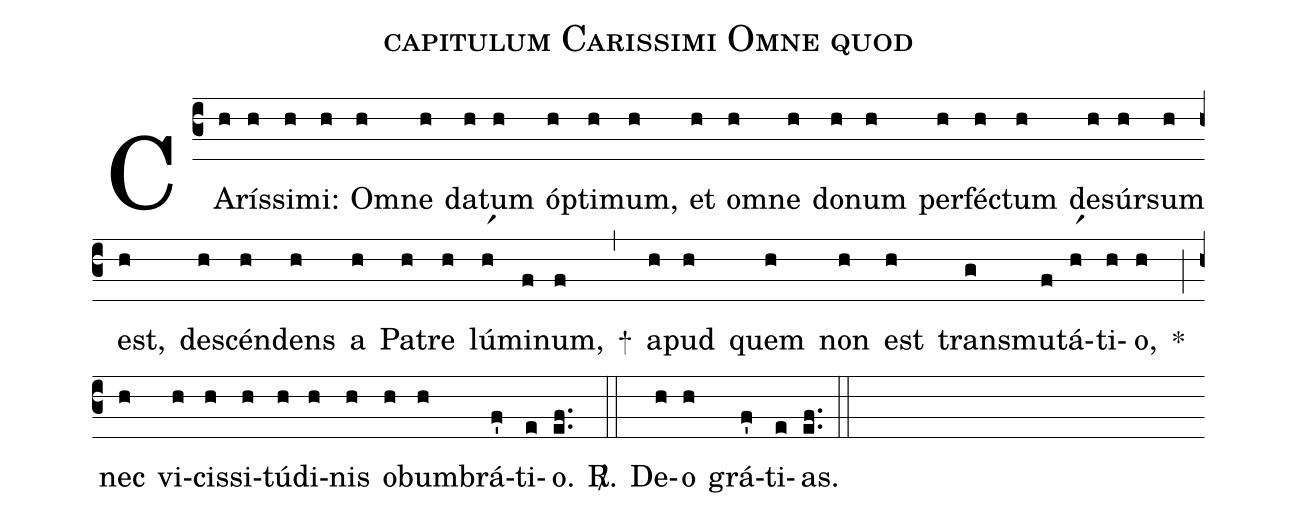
name: capitulum Carissimi Omne quod;
%%
(c3)
CA(h)rís(h)si(h)mi:(h) Om(h)ne(h) da(h)tum(h) óp(h)ti(h)mum,(h) et(h) om(h)ne(h) do(h)num(h) per(h)féc(h)tum(h) de(h)súr(h)sum(h) est,(h) de(h)scén(h)dens(h) a(h) Pa(h)tre(h) lú(hr1)mi(f)num,(f) +(,)
a(h)pud(h) quem(h) non(h) est(h) trans(g)mu(f)tá(hr1)ti(h)o,(h) *(;)
nec(h) vi(h)cis(h)si(h)tú(h)di(h)nis(h) ob(h)um(h)brá(f')ti(e)o.(ef..) <sp>R/</sp>.(::)
De(h)o(h) grá(f')ti(e)as.(e.f.) (::)
